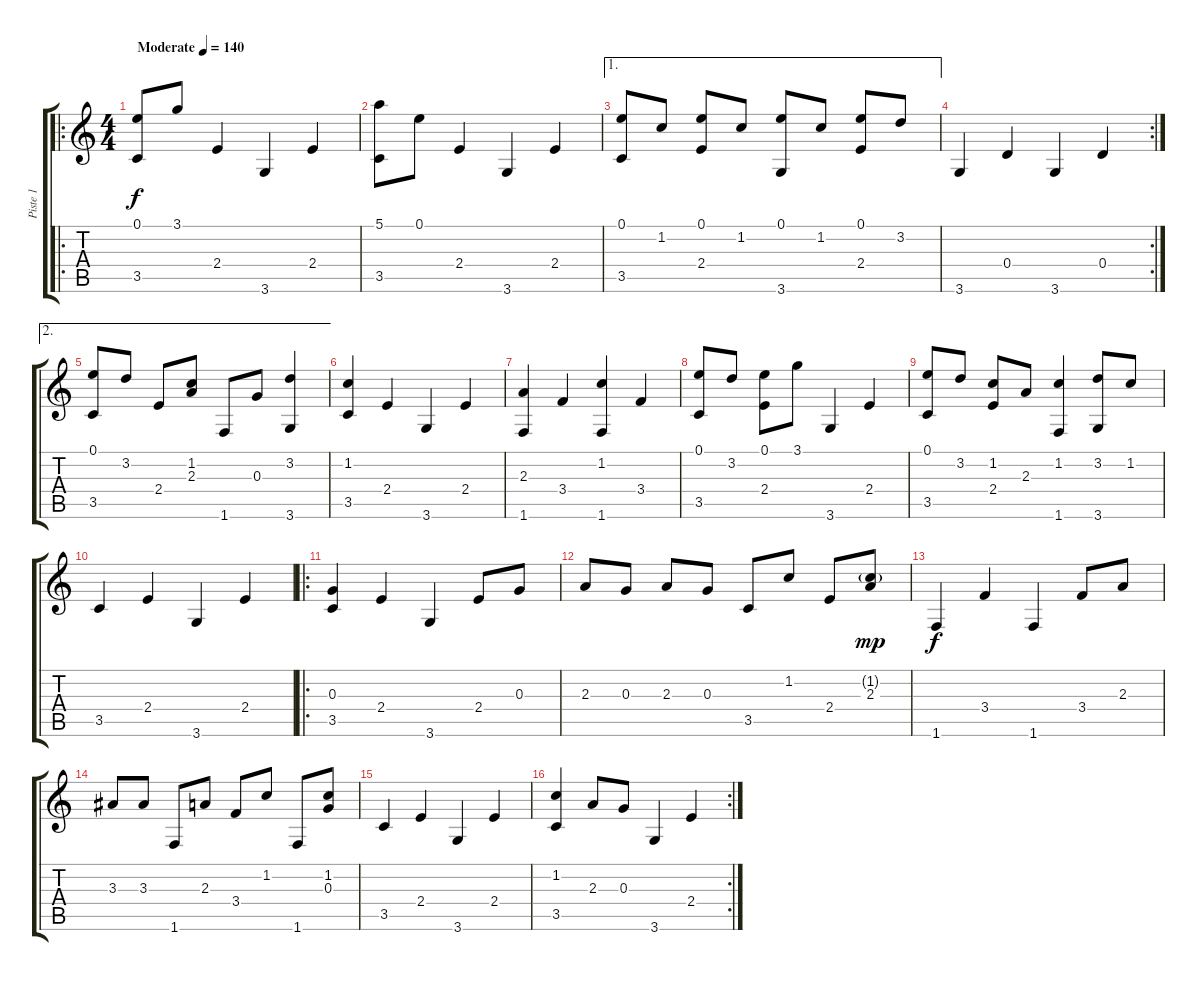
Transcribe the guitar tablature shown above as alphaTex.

\track ("Piste 1" "Piste 1") {instrument acousticguitarsteel}
\staff {score tabs}
\tuning (E4 B3 G3 D3 A2 E2) {hide}
\ro
\ts (4 4)
\tempo (140 "Moderate")
\clef g2
\ks c
(0.1 3.5).8{dy f instrument acousticguitarsteel} 3.1.8 2.4.4 3.6.4 2.4.4 |
(5.1 3.5).8 0.1.8 2.4.4 3.6.4 2.4.4 |
\ae 1
(0.1 3.5).8 1.2.8 (0.1 2.4).8 1.2.8 (0.1 3.6).8 1.2.8 (0.1 2.4).8 3.2.8 |
\rc 2
3.6.4 0.4.4 3.6.4 0.4.4 |
\ae 2
(0.1 3.5).8 3.2.8 2.4.8 (1.2 2.3).8 1.6.8 0.3.8 (3.2 3.6).4 |
(1.2 3.5).4 2.4.4 3.6.4 2.4.4 |
(2.3 1.6).4 3.4.4 (1.2 1.6).4 3.4.4 |
(0.1 3.5).8 3.2.8 (0.1 2.4).8 3.1.8 3.6.4 2.4.4 |
(0.1 3.5).8 3.2.8 (1.2 2.4).8 2.3.8 (1.2 1.6).4 (3.2 3.6).8 1.2.8 |
3.5.4 2.4.4 3.6.4 2.4.4 |
\ro
(0.3 3.5).4 2.4.4 3.6.4 2.4.8 0.3.8 |
2.3.8 0.3.8 2.3.8 0.3.8 3.5.8 1.2.8 2.4.8 (1.2{g} 2.3).8{dy mp} |
1.6.4{dy f} 3.4.4 1.6.4 3.4.8 2.3.8 |
3.3.8 3.3.8 1.6.8 2.3.8 3.4.8 1.2.8 1.6.8 (1.2 0.3).8 |
3.5.4 2.4.4 3.6.4 2.4.4 |
\rc 2
(1.2 3.5).4 2.3.8 0.3.8 3.6.4 2.4.4
